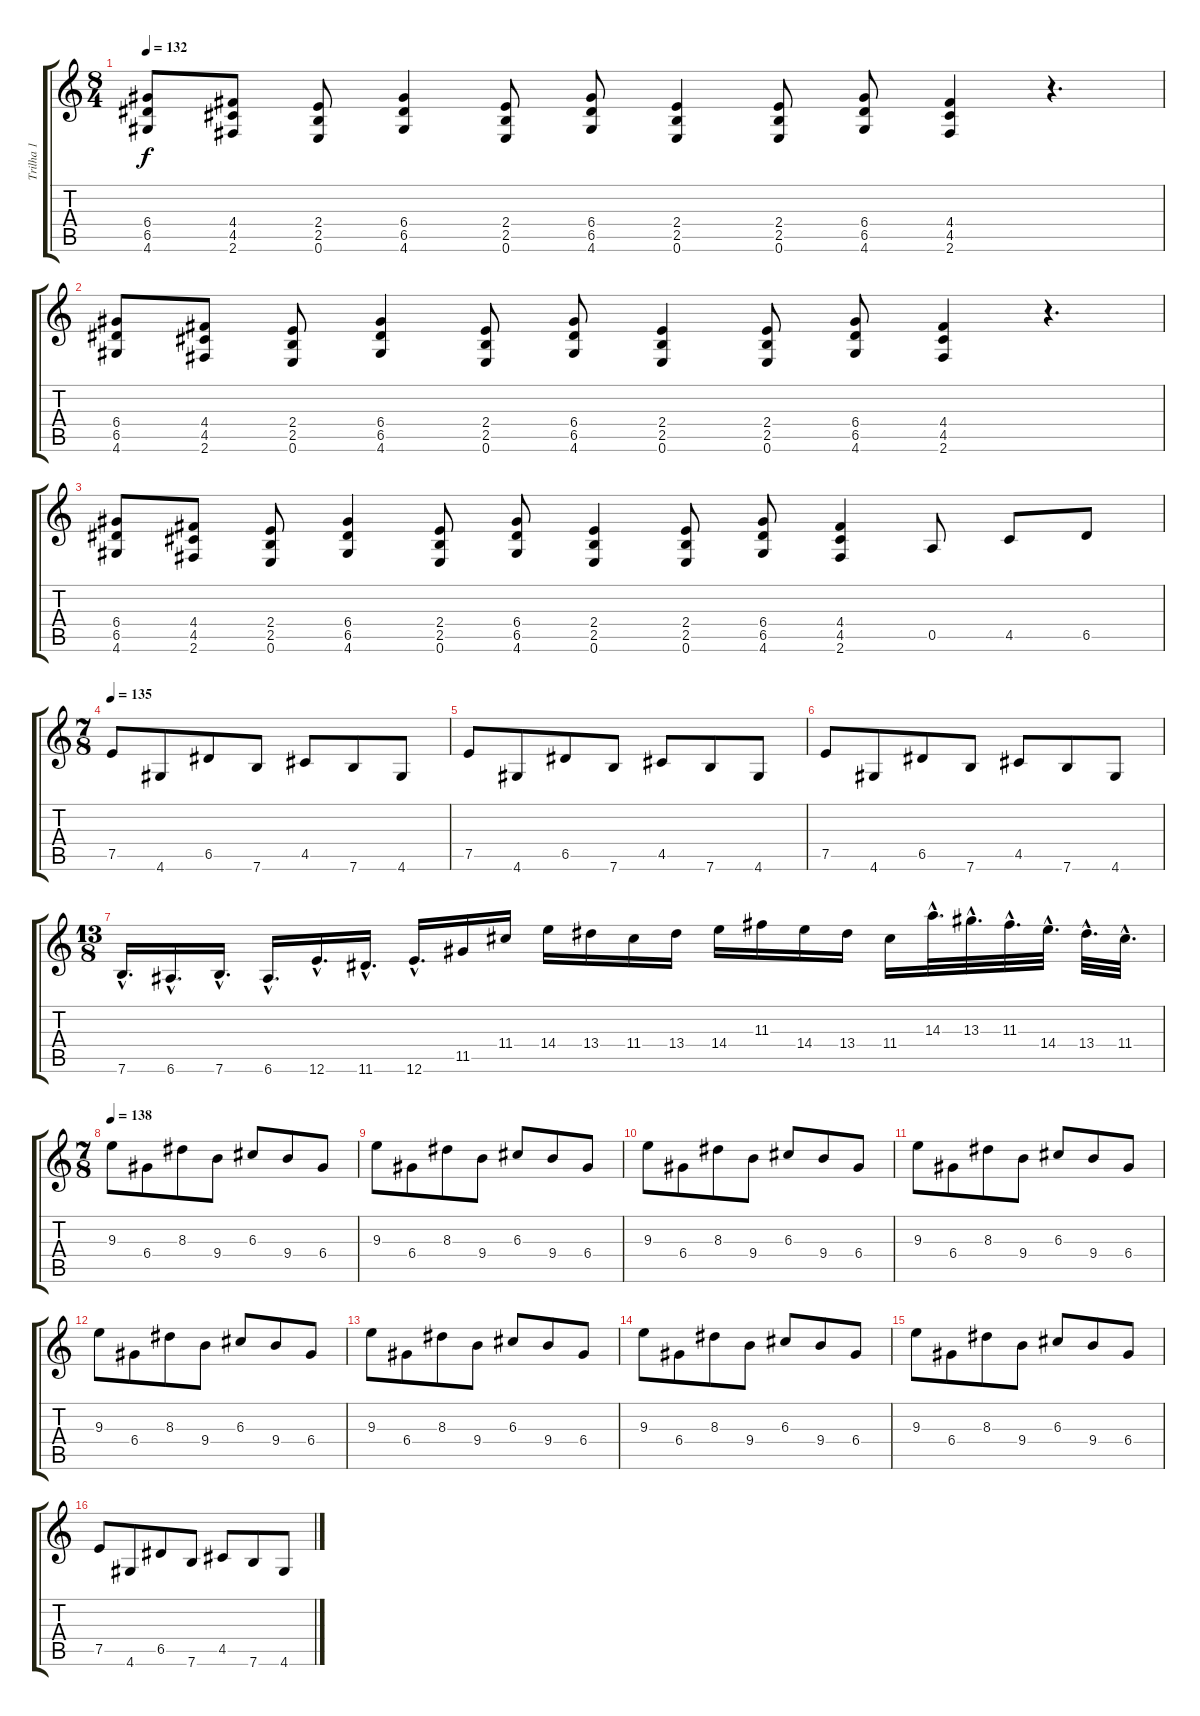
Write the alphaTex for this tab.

\track ("Trilha 1" "Trilha 1") {instrument acousticguitarnylon}
\staff {score tabs}
\tuning (E4 B3 G3 D3 A2 E2) {hide}
\ts (8 4)
\tempo 132
\clef g2
\ks c
(6.4 6.5 4.6).8{dy f} (4.4 4.5 2.6).8 (2.4 2.5 0.6).8 (6.4 6.5 4.6).4 (2.4 2.5 0.6).8 (6.4 6.5 4.6).8 (2.4 2.5 0.6).4 (2.4 2.5 0.6).8 (6.4 6.5 4.6).8 (4.4 4.5 2.6).4 r.4{d} |
(6.4 6.5 4.6).8 (4.4 4.5 2.6).8 (2.4 2.5 0.6).8 (6.4 6.5 4.6).4 (2.4 2.5 0.6).8 (6.4 6.5 4.6).8 (2.4 2.5 0.6).4 (2.4 2.5 0.6).8 (6.4 6.5 4.6).8 (4.4 4.5 2.6).4 r.4{d} |
(6.4 6.5 4.6).8 (4.4 4.5 2.6).8 (2.4 2.5 0.6).8 (6.4 6.5 4.6).4 (2.4 2.5 0.6).8 (6.4 6.5 4.6).8 (2.4 2.5 0.6).4 (2.4 2.5 0.6).8 (6.4 6.5 4.6).8 (4.4 4.5 2.6).4 0.5.8 4.5.8 6.5.8 |
\ts (7 8)
\tempo 135
7.5.8 4.6.8 6.5.8 7.6.8 4.5.8 7.6.8 4.6.8 |
7.5.8 4.6.8 6.5.8 7.6.8 4.5.8 7.6.8 4.6.8 |
7.5.8 4.6.8 6.5.8 7.6.8 4.5.8 7.6.8 4.6.8 |
\ts (13 8)
7.6{hac}.16{d} 6.6{hac}.16{d} 7.6{hac}.16{d} 6.6{hac}.16{d} 12.6{hac}.16{d} 11.6{hac}.16{d} 12.6{hac}.16{d} 11.5.16 11.4.16 14.4.16 13.4.16 11.4.16 13.4.16 14.4.16 11.3.16 14.4.16 13.4.16 11.4.16 14.3{hac}.32{d} 13.3{hac}.32{d} 11.3{hac}.32{d} 14.4{hac}.32{d} 13.4{hac}.32{d} 11.4{hac}.32{d} |
\ts (7 8)
\tempo 138
9.3.8 6.4.8 8.3.8 9.4.8 6.3.8 9.4.8 6.4.8 |
9.3.8 6.4.8 8.3.8 9.4.8 6.3.8 9.4.8 6.4.8 |
9.3.8 6.4.8 8.3.8 9.4.8 6.3.8 9.4.8 6.4.8 |
9.3.8 6.4.8 8.3.8 9.4.8 6.3.8 9.4.8 6.4.8 |
9.3.8 6.4.8 8.3.8 9.4.8 6.3.8 9.4.8 6.4.8 |
9.3.8 6.4.8 8.3.8 9.4.8 6.3.8 9.4.8 6.4.8 |
9.3.8 6.4.8 8.3.8 9.4.8 6.3.8 9.4.8 6.4.8 |
9.3.8 6.4.8 8.3.8 9.4.8 6.3.8 9.4.8 6.4.8 |
7.5.8 4.6.8 6.5.8 7.6.8 4.5.8 7.6.8 4.6.8
